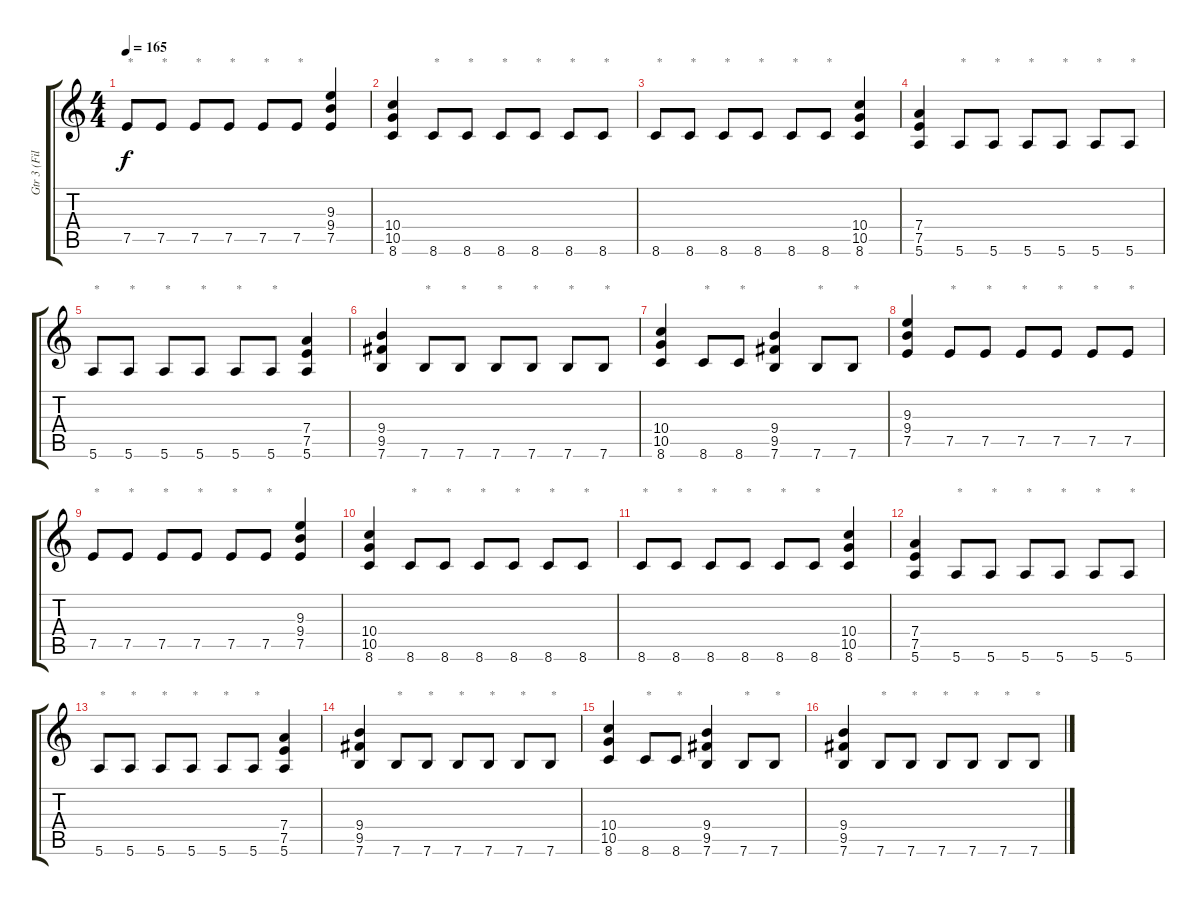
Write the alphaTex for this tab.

\track ("Gtr 3 (Fills)" "Gtr 3 (Fil") {instrument distortionguitar}
\staff {score tabs}
\tuning (E4 B3 G3 D3 A2 E2) {hide}
\ts (4 4)
\tempo 165
\clef g2
\ks c
7.5.8{txt "*" dy f} 7.5.8{txt "*"} 7.5.8{txt "*"} 7.5.8{txt "*"} 7.5.8{txt "*"} 7.5.8{txt "*"} (9.3 9.4 7.5).4 |
(10.4 10.5 8.6).4 8.6.8{txt "*"} 8.6.8{txt "*"} 8.6.8{txt "*"} 8.6.8{txt "*"} 8.6.8{txt "*"} 8.6.8{txt "*"} |
8.6.8{txt "*"} 8.6.8{txt "*"} 8.6.8{txt "*"} 8.6.8{txt "*"} 8.6.8{txt "*"} 8.6.8{txt "*"} (10.4 10.5 8.6).4 |
(7.4 7.5 5.6).4 5.6.8{txt "*"} 5.6.8{txt "*"} 5.6.8{txt "*"} 5.6.8{txt "*"} 5.6.8{txt "*"} 5.6.8{txt "*"} |
5.6.8{txt "*"} 5.6.8{txt "*"} 5.6.8{txt "*"} 5.6.8{txt "*"} 5.6.8{txt "*"} 5.6.8{txt "*"} (7.4 7.5 5.6).4 |
(9.4 9.5 7.6).4 7.6.8{txt "*"} 7.6.8{txt "*"} 7.6.8{txt "*"} 7.6.8{txt "*"} 7.6.8{txt "*"} 7.6.8{txt "*"} |
(10.4 10.5 8.6).4 8.6.8{txt "*"} 8.6.8{txt "*"} (9.4 9.5 7.6).4 7.6.8{txt "*"} 7.6.8{txt "*"} |
(9.3 9.4 7.5).4 7.5.8{txt "*"} 7.5.8{txt "*"} 7.5.8{txt "*"} 7.5.8{txt "*"} 7.5.8{txt "*"} 7.5.8{txt "*"} |
7.5.8{txt "*"} 7.5.8{txt "*"} 7.5.8{txt "*"} 7.5.8{txt "*"} 7.5.8{txt "*"} 7.5.8{txt "*"} (9.3 9.4 7.5).4 |
(10.4 10.5 8.6).4 8.6.8{txt "*"} 8.6.8{txt "*"} 8.6.8{txt "*"} 8.6.8{txt "*"} 8.6.8{txt "*"} 8.6.8{txt "*"} |
8.6.8{txt "*"} 8.6.8{txt "*"} 8.6.8{txt "*"} 8.6.8{txt "*"} 8.6.8{txt "*"} 8.6.8{txt "*"} (10.4 10.5 8.6).4 |
(7.4 7.5 5.6).4 5.6.8{txt "*"} 5.6.8{txt "*"} 5.6.8{txt "*"} 5.6.8{txt "*"} 5.6.8{txt "*"} 5.6.8{txt "*"} |
5.6.8{txt "*"} 5.6.8{txt "*"} 5.6.8{txt "*"} 5.6.8{txt "*"} 5.6.8{txt "*"} 5.6.8{txt "*"} (7.4 7.5 5.6).4 |
(9.4 9.5 7.6).4 7.6.8{txt "*"} 7.6.8{txt "*"} 7.6.8{txt "*"} 7.6.8{txt "*"} 7.6.8{txt "*"} 7.6.8{txt "*"} |
(10.4 10.5 8.6).4 8.6.8{txt "*"} 8.6.8{txt "*"} (9.4 9.5 7.6).4 7.6.8{txt "*"} 7.6.8{txt "*"} |
(9.4 9.5 7.6).4 7.6.8{txt "*"} 7.6.8{txt "*"} 7.6.8{txt "*"} 7.6.8{txt "*"} 7.6.8{txt "*"} 7.6.8{txt "*"}
